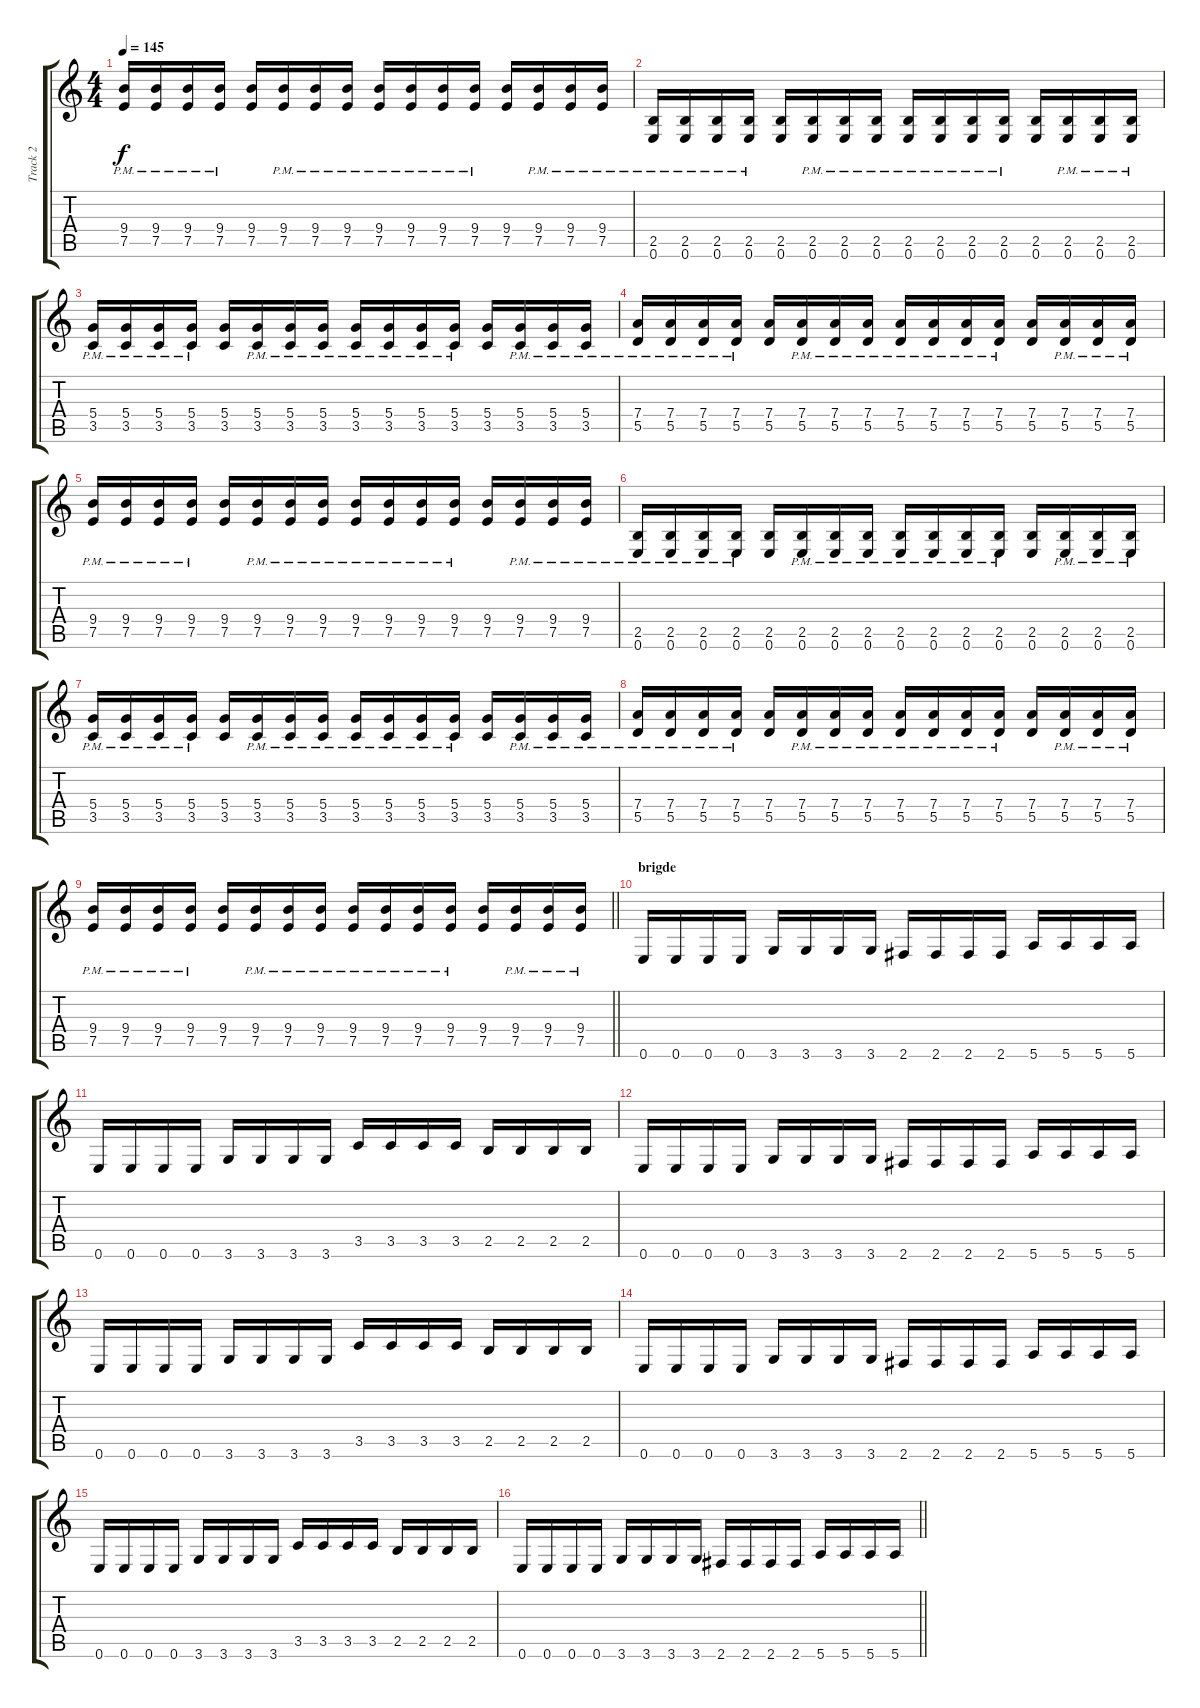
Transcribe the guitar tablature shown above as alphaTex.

\track ("Track 2" "Track 2") {instrument overdrivenguitar}
\staff {score tabs}
\tuning (E4 B3 G3 D3 A2 E2) {hide}
\ts (4 4)
\tempo 145
\clef g2
\ks c
(9.4 7.5{pm}).16{dy f} (9.4 7.5{pm}).16 (9.4 7.5{pm}).16 (9.4 7.5{pm}).16 (9.4 7.5).16 (9.4 7.5{pm}).16 (9.4 7.5{pm}).16 (9.4 7.5{pm}).16 (9.4 7.5{pm}).16 (9.4 7.5{pm}).16 (9.4 7.5{pm}).16 (9.4 7.5{pm}).16 (9.4 7.5).16 (9.4 7.5{pm}).16 (9.4 7.5{pm}).16 (9.4 7.5{pm}).16 |
(2.5{pm} 0.6{pm}).16 (2.5{pm} 0.6{pm}).16 (2.5{pm} 0.6{pm}).16 (2.5{pm} 0.6{pm}).16 (2.5 0.6).16 (2.5{pm} 0.6{pm}).16 (2.5{pm} 0.6{pm}).16 (2.5{pm} 0.6{pm}).16 (2.5{pm} 0.6{pm}).16 (2.5{pm} 0.6{pm}).16 (2.5{pm} 0.6{pm}).16 (2.5{pm} 0.6{pm}).16 (2.5 0.6).16 (2.5{pm} 0.6{pm}).16 (2.5{pm} 0.6{pm}).16 (2.5{pm} 0.6{pm}).16 |
(5.4 3.5{pm}).16 (5.4 3.5{pm}).16 (5.4 3.5{pm}).16 (5.4 3.5{pm}).16 (5.4 3.5).16 (5.4 3.5{pm}).16 (5.4 3.5{pm}).16 (5.4 3.5{pm}).16 (5.4 3.5{pm}).16 (5.4 3.5{pm}).16 (5.4 3.5{pm}).16 (5.4 3.5{pm}).16 (5.4 3.5).16 (5.4 3.5{pm}).16 (5.4 3.5{pm}).16 (5.4 3.5{pm}).16 |
(7.4 5.5{pm}).16 (7.4 5.5{pm}).16 (7.4 5.5{pm}).16 (7.4 5.5{pm}).16 (7.4 5.5).16 (7.4 5.5{pm}).16 (7.4 5.5{pm}).16 (7.4 5.5{pm}).16 (7.4 5.5{pm}).16 (7.4 5.5{pm}).16 (7.4 5.5{pm}).16 (7.4 5.5{pm}).16 (7.4 5.5).16 (7.4 5.5{pm}).16 (7.4 5.5{pm}).16 (7.4 5.5{pm}).16 |
(9.4 7.5{pm}).16 (9.4 7.5{pm}).16 (9.4 7.5{pm}).16 (9.4 7.5{pm}).16 (9.4 7.5).16 (9.4 7.5{pm}).16 (9.4 7.5{pm}).16 (9.4 7.5{pm}).16 (9.4 7.5{pm}).16 (9.4 7.5{pm}).16 (9.4 7.5{pm}).16 (9.4 7.5{pm}).16 (9.4 7.5).16 (9.4 7.5{pm}).16 (9.4 7.5{pm}).16 (9.4 7.5{pm}).16 |
(2.5{pm} 0.6{pm}).16 (2.5{pm} 0.6{pm}).16 (2.5{pm} 0.6{pm}).16 (2.5{pm} 0.6{pm}).16 (2.5 0.6).16 (2.5{pm} 0.6{pm}).16 (2.5{pm} 0.6{pm}).16 (2.5{pm} 0.6{pm}).16 (2.5{pm} 0.6{pm}).16 (2.5{pm} 0.6{pm}).16 (2.5{pm} 0.6{pm}).16 (2.5{pm} 0.6{pm}).16 (2.5 0.6).16 (2.5{pm} 0.6{pm}).16 (2.5{pm} 0.6{pm}).16 (2.5{pm} 0.6{pm}).16 |
(5.4 3.5{pm}).16 (5.4 3.5{pm}).16 (5.4 3.5{pm}).16 (5.4 3.5{pm}).16 (5.4 3.5).16 (5.4 3.5{pm}).16 (5.4 3.5{pm}).16 (5.4 3.5{pm}).16 (5.4 3.5{pm}).16 (5.4 3.5{pm}).16 (5.4 3.5{pm}).16 (5.4 3.5{pm}).16 (5.4 3.5).16 (5.4 3.5{pm}).16 (5.4 3.5{pm}).16 (5.4 3.5{pm}).16 |
(7.4 5.5{pm}).16 (7.4 5.5{pm}).16 (7.4 5.5{pm}).16 (7.4 5.5{pm}).16 (7.4 5.5).16 (7.4 5.5{pm}).16 (7.4 5.5{pm}).16 (7.4 5.5{pm}).16 (7.4 5.5{pm}).16 (7.4 5.5{pm}).16 (7.4 5.5{pm}).16 (7.4 5.5{pm}).16 (7.4 5.5).16 (7.4 5.5{pm}).16 (7.4 5.5{pm}).16 (7.4 5.5{pm}).16 |
\barLineRight lightlight
(9.4 7.5{pm}).16 (9.4 7.5{pm}).16 (9.4 7.5{pm}).16 (9.4 7.5{pm}).16 (9.4 7.5).16 (9.4 7.5{pm}).16 (9.4 7.5{pm}).16 (9.4 7.5{pm}).16 (9.4 7.5{pm}).16 (9.4 7.5{pm}).16 (9.4 7.5{pm}).16 (9.4 7.5{pm}).16 (9.4 7.5).16 (9.4 7.5{pm}).16 (9.4 7.5{pm}).16 (9.4 7.5{pm}).16 |
\section ("" "brigde")
0.6.16 0.6.16 0.6.16 0.6.16 3.6.16 3.6.16 3.6.16 3.6.16 2.6.16 2.6.16 2.6.16 2.6.16 5.6.16 5.6.16 5.6.16 5.6.16 |
0.6.16 0.6.16 0.6.16 0.6.16 3.6.16 3.6.16 3.6.16 3.6.16 3.5.16 3.5.16 3.5.16 3.5.16 2.5.16 2.5.16 2.5.16 2.5.16 |
0.6.16 0.6.16 0.6.16 0.6.16 3.6.16 3.6.16 3.6.16 3.6.16 2.6.16 2.6.16 2.6.16 2.6.16 5.6.16 5.6.16 5.6.16 5.6.16 |
0.6.16 0.6.16 0.6.16 0.6.16 3.6.16 3.6.16 3.6.16 3.6.16 3.5.16 3.5.16 3.5.16 3.5.16 2.5.16 2.5.16 2.5.16 2.5.16 |
0.6.16 0.6.16 0.6.16 0.6.16 3.6.16 3.6.16 3.6.16 3.6.16 2.6.16 2.6.16 2.6.16 2.6.16 5.6.16 5.6.16 5.6.16 5.6.16 |
0.6.16 0.6.16 0.6.16 0.6.16 3.6.16 3.6.16 3.6.16 3.6.16 3.5.16 3.5.16 3.5.16 3.5.16 2.5.16 2.5.16 2.5.16 2.5.16 |
\barLineRight lightlight
0.6.16 0.6.16 0.6.16 0.6.16 3.6.16 3.6.16 3.6.16 3.6.16 2.6.16 2.6.16 2.6.16 2.6.16 5.6.16 5.6.16 5.6.16 5.6.16
